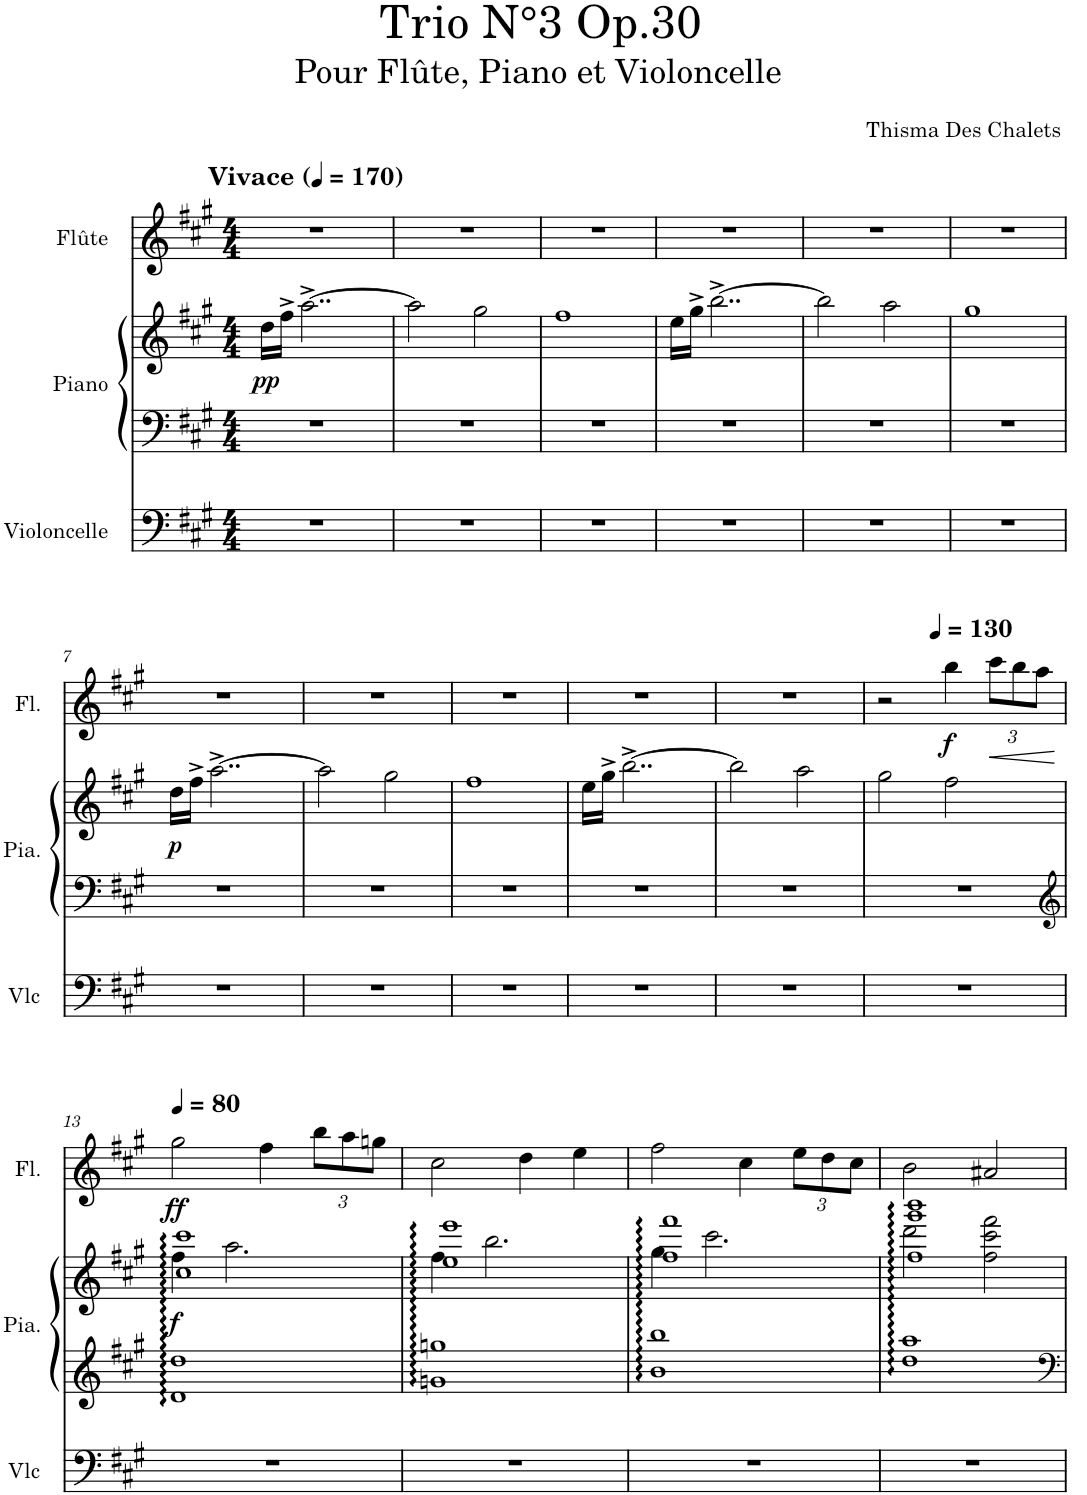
**kern	**kern	**kern	**dynam	**kern	**dynam
*part3	*part2	*part2	*part2	*part1	*part1
*staff4	*staff3	*staff2	*staff2/3	*staff1	*staff1
*I"Violoncelle	*I"Piano	*	*	*I"Flûte	*
*I'Vlc	*I'Pia.	*	*	*I'Fl.	*
*clefF4	*clefF4	*clefG2	*	*clefG2	*
*k[f#c#g#]	*k[f#c#g#]	*k[f#c#g#]	*	*k[f#c#g#]	*
*M4/4	*M4/4	*M4/4	*	*M4/4	*
*MM170	*MM170	*MM170	*	*MM170	*
=1	=1	=1	=1	=1	=1
!	!	!	!	!LO:TX:a:B:t=Vivace	!
!	!	!	!LO:DY:b	!	!
1r	1r	16dd\LL	pp	1r	.
.	.	16ff#^\JJ	.	.	.
.	.	[2..aa^\	.	.	.
=2	=2	=2	=2	=2	=2
1r	1r	2aa\]	.	1r	.
.	.	2gg#\	.	.	.
=3	=3	=3	=3	=3	=3
1r	1r	1ff#	.	1r	.
=4	=4	=4	=4	=4	=4
1r	1r	16ee\LL	.	1r	.
.	.	16gg#^\JJ	.	.	.
.	.	[2..bb^\	.	.	.
=5	=5	=5	=5	=5	=5
1r	1r	2bb\]	.	1r	.
.	.	2aa\	.	.	.
=6	=6	=6	=6	=6	=6
1r	1r	1gg#	.	1r	.
!!LO:LB:g=z
=7	=7	=7	=7	=7	=7
!	!	!	!LO:DY:b	!	!
1r	1r	16dd\LL	p	1r	.
.	.	16ff#^\JJ	.	.	.
.	.	[2..aa^\	.	.	.
=8	=8	=8	=8	=8	=8
1r	1r	2aa\]	.	1r	.
.	.	2gg#\	.	.	.
=9	=9	=9	=9	=9	=9
1r	1r	1ff#	.	1r	.
=10	=10	=10	=10	=10	=10
1r	1r	16ee\LL	.	1r	.
.	.	16gg#^\JJ	.	.	.
.	.	[2..bb^\	.	.	.
=11	=11	=11	=11	=11	=11
1r	1r	2bb\]	.	1r	.
.	.	2aa\	.	.	.
=12	=12	=12	=12	=12	=12
1r	1r	2gg#\	.	2r	.
*	*	*	*	*MM130	*
!	!	!	!	!	!LO:DY:b
.	.	2ff#\	.	4bb\	f
*	*	*	*	*Xbrackettup	*
!	!	!	!	!	!LO:HP:b
.	.	.	.	12ccc#\L	<
.	.	.	.	12bb\	.
.	.	.	.	12aa\J	.
.	.	.	.	.	[
!!LO:LB:g=z
=13	=13	=13	=13	=13	=13
*	*clefG2	*	*	*	*
*	*	*	*	*MM80	*
*	*	*^	*	*	*
!	!	!	!	!LO:DY:b	!	!LO:DY:b
1r	1d 1dd	1cc# 1ccc#	4ff#\	f	2gg#\	ff
.	.	.	2.aa\	.	.	.
.	.	.	.	.	4ff#\	.
.	.	.	.	.	12bb\L	.
.	.	.	.	.	12aa\	.
.	.	.	.	.	12ggn\J	.
=14	=14	=14	=14	=14	=14	=14
1r	1gn 1ggn	1ee 1eee	4ff#\	.	2cc#\	.
.	.	.	2.bb\	.	.	.
.	.	.	.	.	4dd\	.
.	.	.	.	.	4ee\	.
=15	=15	=15	=15	=15	=15	=15
1r	1b 1bb	1ff# 1fff#	4gg#\	.	2ff#\	.
.	.	.	2.ccc#\	.	.	.
.	.	.	.	.	4cc#\	.
.	.	.	.	.	12ee\L	.
.	.	.	.	.	12dd\	.
.	.	.	.	.	12cc#\J	.
=16	=16	=16	=16	=16	=16	=16
1r	1dd 1aa	1ff# 1ggg# 1bbb	2ddd\	.	2b\	.
.	.	.	2ff#\ 2ccc#\ 2fff#\	.	2a#X/	.
*	*	*v	*v	*	*	*
=	=	=	=	=	=
*-	*-	*-	*-	*-	*-
